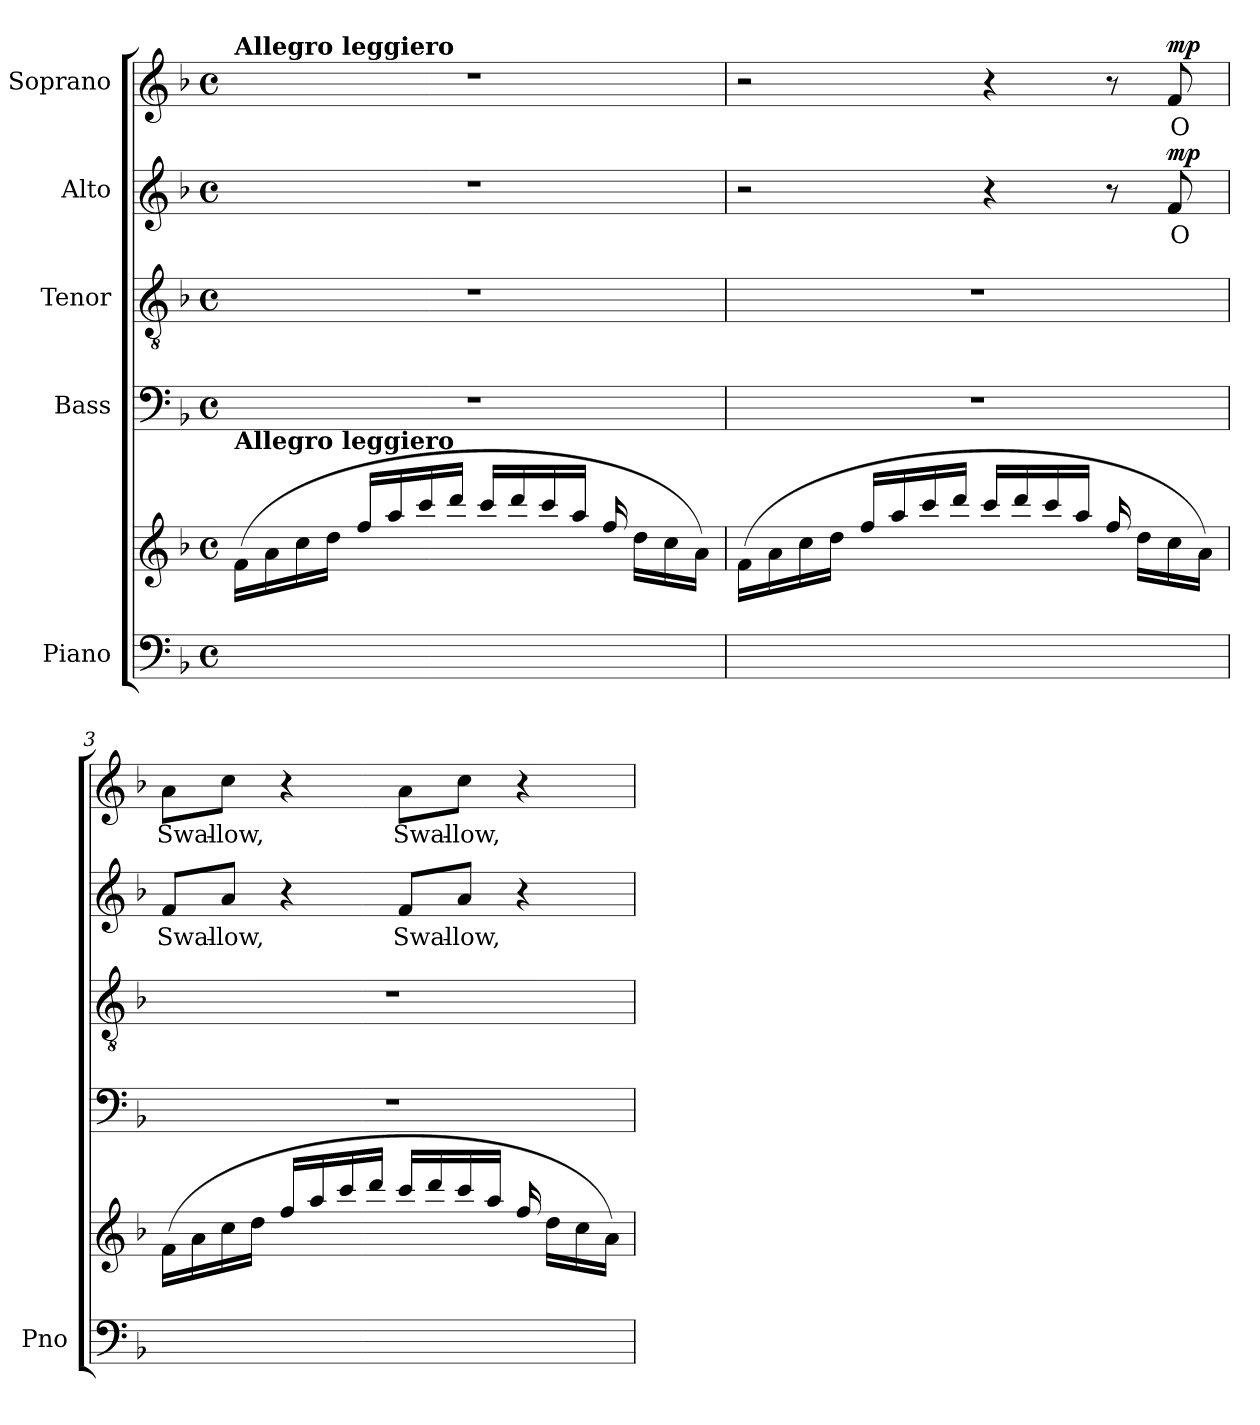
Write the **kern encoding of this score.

**kern	**kern	**dynam	**kern	**kern	**kern	**text	**dynam	**kern	**text	**dynam
*part5	*part5	*part5	*part4	*part3	*part2	*part2	*part2	*part1	*part1	*part1
*staff6	*staff5	*staff5/6	*staff4	*staff3	*staff2	*staff2	*staff2	*staff1	*staff1	*staff1
*I"Piano	*	*	*I"Bass	*I"Tenor	*I"Alto	*	*	*I"Soprano	*	*
*I'Pno	*	*	*	*	*	*	*	*	*	*
*clefF4	*clefG2	*	*clefF4	*clefGv2	*clefG2	*	*	*clefG2	*	*
*k[b-]	*k[b-]	*	*k[b-]	*k[b-]	*k[b-]	*	*	*k[b-]	*	*
*M4/4	*M4/4	*	*M4/4	*M4/4	*M4/4	*	*	*M4/4	*	*
*met(c)	*met(c)	*	*met(c)	*met(c)	*met(c)	*	*	*met(c)	*	*
*MM144	*MM144	*	*MM144	*MM144	*MM144	*	*	*MM144	*	*
=1	=1	=1	=1	=1	=1	=1	=1	=1	=1	=1
!	!	!	!	!	!	!	!	!LO:TX:a:B:t=Allegro leggiero	!	!
!	!LO:TX:a:B:t=Allegro leggiero	!	!	!	!	!	!	!	!	!
!	!	!LO:DY:b	!	!	!	!	!	!	!	!
!	!	!LO:DY:n=1:b	!	!	!	!	!	!	!	!
1ryy	(16f\LL	pp other-dynamics	1r	1r	1r	.	.	1r	.	.
.	16a\	.	.	.	.	.	.	.	.	.
.	16cc\	.	.	.	.	.	.	.	.	.
.	16dd\JJ	.	.	.	.	.	.	.	.	.
.	16ff/LL	.	.	.	.	.	.	.	.	.
.	16aa/	.	.	.	.	.	.	.	.	.
.	16ccc/	.	.	.	.	.	.	.	.	.
.	16ddd/JJ	.	.	.	.	.	.	.	.	.
.	16ccc/LL	.	.	.	.	.	.	.	.	.
.	16ddd/	.	.	.	.	.	.	.	.	.
.	16ccc/	.	.	.	.	.	.	.	.	.
.	16aa/JJ	.	.	.	.	.	.	.	.	.
.	16ff/	.	.	.	.	.	.	.	.	.
.	16dd\LL	.	.	.	.	.	.	.	.	.
.	16cc\	.	.	.	.	.	.	.	.	.
.	16a\JJ)	.	.	.	.	.	.	.	.	.
=2	=2	=2	=2	=2	=2	=2	=2	=2	=2	=2
1ryy	(16f\LL	.	1r	1r	2r	.	.	2r	.	.
.	16a\	.	.	.	.	.	.	.	.	.
.	16cc\	.	.	.	.	.	.	.	.	.
.	16dd\JJ	.	.	.	.	.	.	.	.	.
.	16ff/LL	.	.	.	.	.	.	.	.	.
.	16aa/	.	.	.	.	.	.	.	.	.
.	16ccc/	.	.	.	.	.	.	.	.	.
.	16ddd/JJ	.	.	.	.	.	.	.	.	.
.	16ccc/LL	.	.	.	4r	.	.	4r	.	.
.	16ddd/	.	.	.	.	.	.	.	.	.
.	16ccc/	.	.	.	.	.	.	.	.	.
.	16aa/JJ	.	.	.	.	.	.	.	.	.
.	16ff/	.	.	.	8r	.	.	8r	.	.
.	16dd\LL	.	.	.	.	.	.	.	.	.
!	!	!	!	!	!	!	!LO:DY:a	!	!	!LO:DY:a
.	16cc\	.	.	.	8f/	O	mp	8f/	O	mp
.	16a\JJ)	.	.	.	.	.	.	.	.	.
=3	=3	=3	=3	=3	=3	=3	=3	=3	=3	=3
1ryy	(16f\LL	.	1r	1r	8f/L	Swal-	.	8a\L	Swal-	.
.	16a\	.	.	.	.	.	.	.	.	.
.	16cc\	.	.	.	8a/J	-low,	.	8cc\J	-low,	.
.	16dd\JJ	.	.	.	.	.	.	.	.	.
.	16ff/LL	.	.	.	4r	.	.	4r	.	.
.	16aa/	.	.	.	.	.	.	.	.	.
.	16ccc/	.	.	.	.	.	.	.	.	.
.	16ddd/JJ	.	.	.	.	.	.	.	.	.
.	16ccc/LL	.	.	.	8f/L	Swal-	.	8a\L	Swal-	.
.	16ddd/	.	.	.	.	.	.	.	.	.
.	16ccc/	.	.	.	8a/J	-low,	.	8cc\J	-low,	.
.	16aa/JJ	.	.	.	.	.	.	.	.	.
.	16ff/	.	.	.	4r	.	.	4r	.	.
.	16dd\LL	.	.	.	.	.	.	.	.	.
.	16cc\	.	.	.	.	.	.	.	.	.
.	16a\JJ)	.	.	.	.	.	.	.	.	.
=	=	=	=	=	=	=	=	=	=	=
*-	*-	*-	*-	*-	*-	*-	*-	*-	*-	*-
